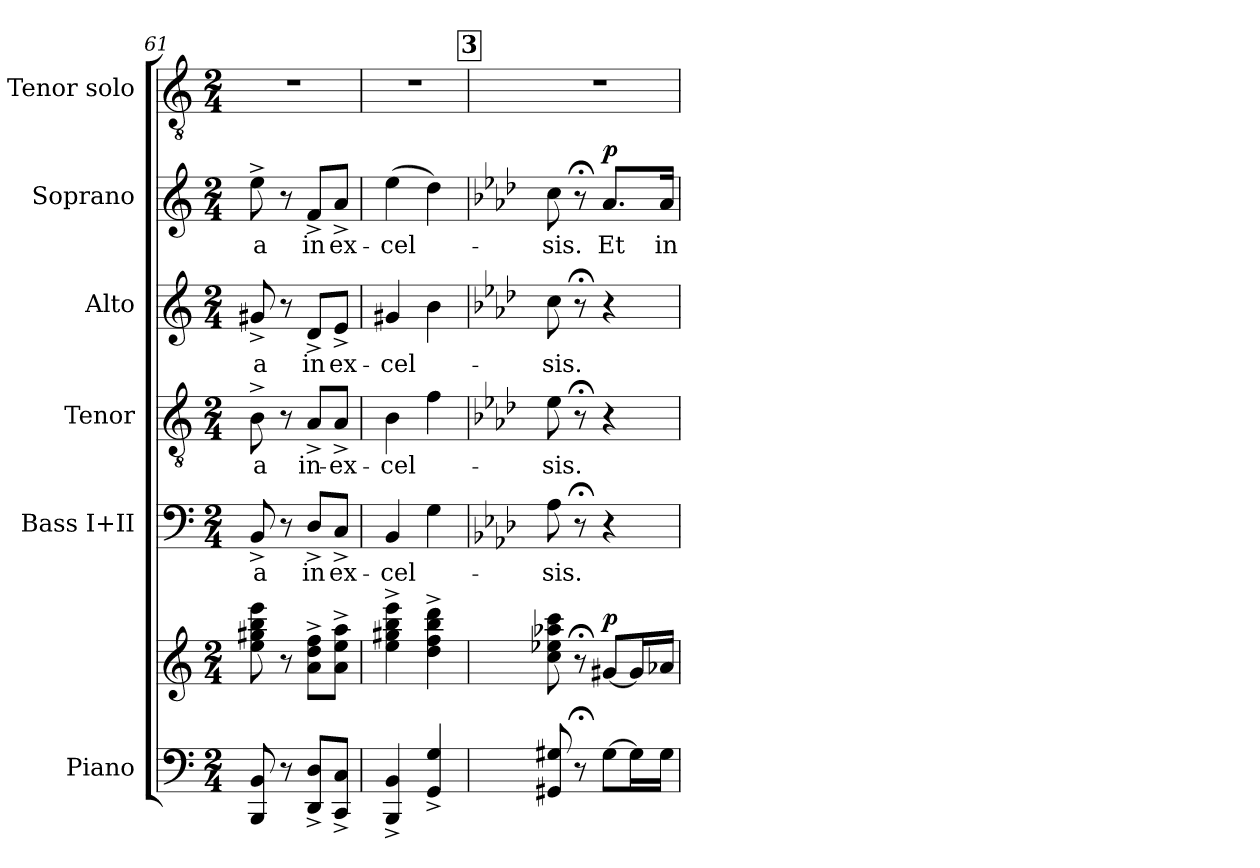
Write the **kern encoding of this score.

**kern	**kern	**dynam	**kern	**text	**kern	**text	**kern	**text	**kern	**text	**dynam	**kern
*part6	*part6	*part6	*part5	*part5	*part4	*part4	*part3	*part3	*part2	*part2	*part2	*part1
*staff7	*staff6	*staff6/7	*staff5	*staff5	*staff4	*staff4	*staff3	*staff3	*staff2	*staff2	*staff2	*staff1
*I"Piano	*	*	*I"Bass I+II	*	*I"Tenor	*	*I"Alto	*	*I"Soprano	*	*	*I"Tenor solo
*I'Pno.	*	*	*I'B.I+II	*	*I'T.	*	*I'A.	*	*I'S.	*	*	*I'T.s
*clefF4	*clefG2	*	*clefF4	*	*clefGv2	*	*clefG2	*	*clefG2	*	*	*clefGv2
*k[]	*k[]	*	*k[]	*	*k[]	*	*k[]	*	*k[]	*	*	*k[]
*M2/4	*M2/4	*	*M2/4	*	*M2/4	*	*M2/4	*	*M2/4	*	*	*M2/4
=61	=61	=61	=61	=61	=61	=61	=61	=61	=61	=61	=61	=61
8BBB/ 8BB/	8ee\ 8gg#X\ 8bb\ 8eee\	.	8BB^/	-a	8B^\	-a	8g#X^/	-a	8ee^\	-a	.	2r
8r	8r	.	8r	.	8r	.	8r	.	8r	.	.	.
8DD/^ 8D/^L	8a\^ 8dd\^ 8ff\^L	.	8D^/L	in	8A^/L	in-	8d^/L	in	8f^/L	in	.	.
8CC/^ 8C/^J	8a\^ 8ee\^ 8aa\^J	.	8C^/J	ex-	8A^/J	-ex-	8e^/J	ex-	8a^/J	ex-	.	.
=62	=62	=62	=62	=62	=62	=62	=62	=62	=62	=62	=62	=62
4BBB/^ 4BB/^	4ee\^ 4gg#X\^ 4bb\^ 4eee\^	.	4BB/	-cel-	4B\	-cel-	4g#X/	-cel-	(4ee\	-cel-	.	2r
4GG/^ 4G/^	4dd\^ 4ff\^ 4bb\^ 4ddd\^	.	4G\	.	4f\	.	4b\	.	4dd\)	.	.	.
!!LO:REH:place=s1:a:B:fs=14:t=3
=63	=63	=63	=63	=63	=63	=63	=63	=63	=63	=63	=63	=63
*	*	*	*k[b-e-a-d-]	*	*k[b-e-a-d-]	*	*k[b-e-a-d-]	*	*k[b-e-a-d-]	*	*	*
8GG#X/ 8G#X/	8cc\ 8ee-X\ 8aa-X\ 8ccc\	.	8A-\	-sis.	8e-\	-sis.	8cc\	-sis.	8cc\	-sis.	.	2r
8r;<	8r;<	.	8r;<	.	8r;<	.	8r;<	.	8r;<	.	.	.
!	!	!LO:DY:a	!	!	!	!	!	!	!	!	!LO:DY:a	!
[8G#\L	[8g#X/L	p	4r	.	4r	.	4r	.	8.a-/L	Et	p	.
16G#\L]	16g#/L]	.	.	.	.	.	.	.	.	.	.	.
16G#\JJ	16a-X/JJ	.	.	.	.	.	.	.	16a-/Jk	in	.	.
=	=	=	=	=	=	=	=	=	=	=	=	=
*-	*-	*-	*-	*-	*-	*-	*-	*-	*-	*-	*-	*-
